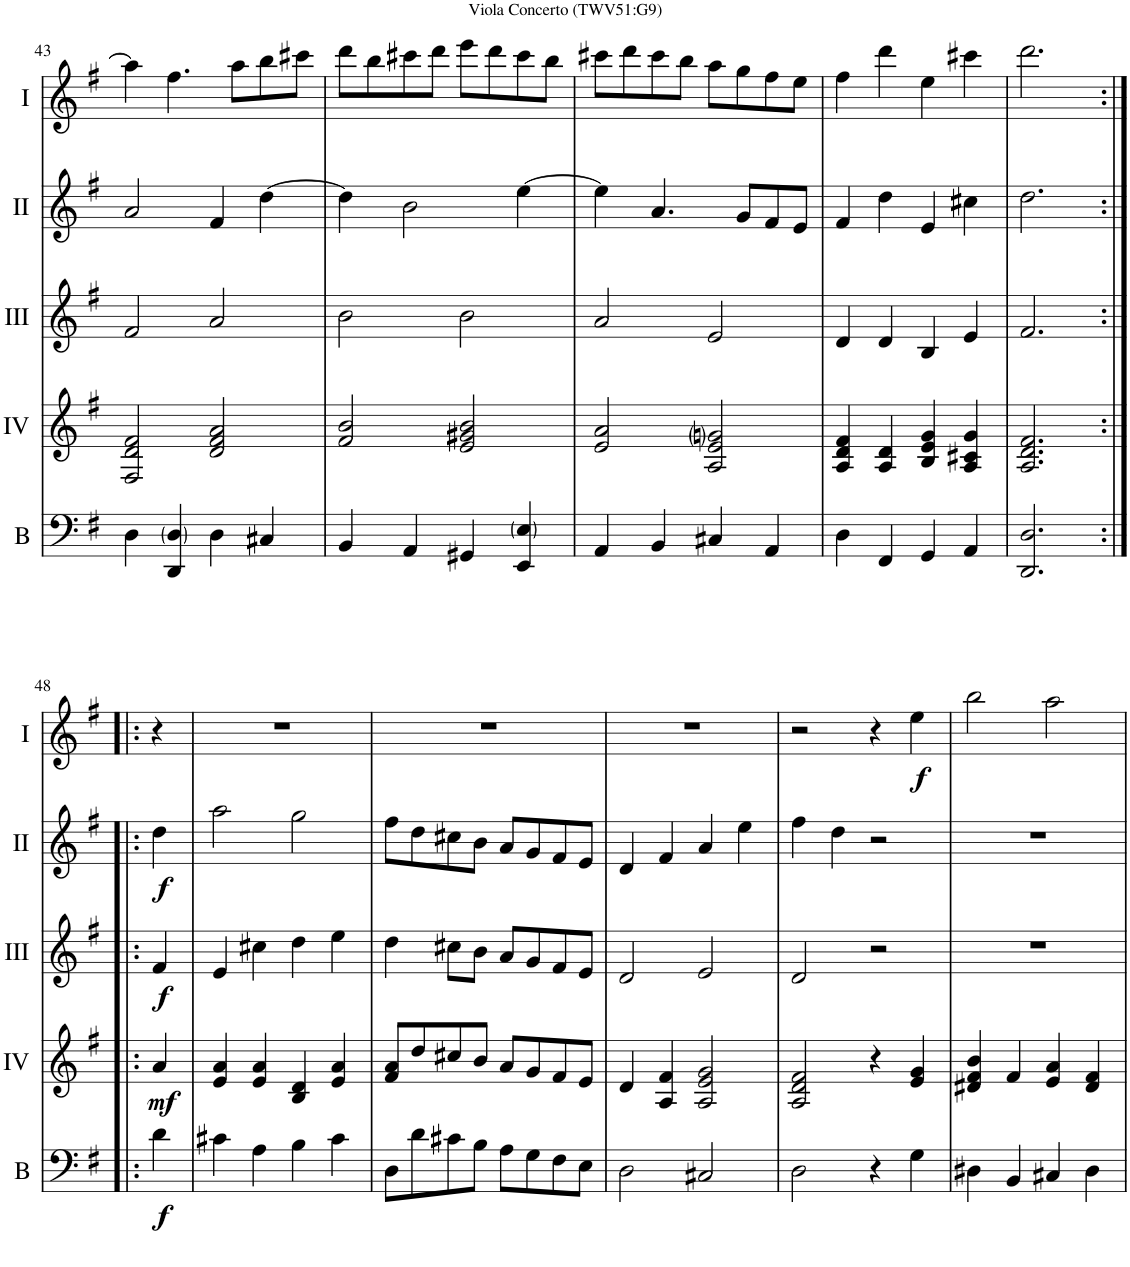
**kern	**dynam	**kern	**dynam	**kern	**dynam	**kern	**dynam	**kern	**dynam
*part5	*part5	*part4	*part4	*part3	*part3	*part2	*part2	*part1	*part1
*staff5	*staff5	*staff4	*staff4	*staff3	*staff3	*staff2	*staff2	*staff1	*staff1
*I"Bass	*	*I"Acc. 4	*	*I"Acc. 3	*	*I"Acc. 2	*	*I"Acc. 1	*
*I'B	*	*	*	*	*	*	*	*	*
!!LO:PB:g=z
*clefF4	*	*clefG2	*	*clefG2	*	*clefG2	*	*clefG2	*
*Trd7c12	*	*	*	*	*	*	*	*Trd7c12	*
*k[f#]	*	*k[f#]	*	*k[f#]	*	*k[f#]	*	*k[f#]	*
*M2/2	*	*M2/2	*	*M2/2	*	*M2/2	*	*M2/2	*
*met(c|)	*	*met(c|)	*	*met(c|)	*	*met(c|)	*	*met(c|)	*
=43	=43	=43	=43	=43	=43	=43	=43	=43	=43
4D\	.	2F#/ 2d/ 2f#/	.	2f#/	.	2a/	.	4aa\]	.
4DD/ 4D/	.	.	.	.	.	.	.	4.ff#\	.
4D\	.	2d/ 2f#/ 2a/	.	2a/	.	4f#/	.	.	.
.	.	.	.	.	.	.	.	8aa\L	.
4C#X/	.	.	.	.	.	[4dd\	.	8bb\	.
.	.	.	.	.	.	.	.	8ccc#X\J	.
=44	=44	=44	=44	=44	=44	=44	=44	=44	=44
4BB/	.	2f#/ 2b/	.	2b\	.	4dd\]	.	8ddd\L	.
.	.	.	.	.	.	.	.	8bb\	.
4AA/	.	.	.	.	.	2b\	.	8ccc#X\	.
.	.	.	.	.	.	.	.	8ddd\J	.
4GG#X/	.	2e/ 2g#X/ 2b/	.	2b\	.	.	.	8eee\L	.
.	.	.	.	.	.	.	.	8ddd\	.
4EE/ 4E/	.	.	.	.	.	[4ee\	.	8ccc#\	.
.	.	.	.	.	.	.	.	8bb\J	.
=45	=45	=45	=45	=45	=45	=45	=45	=45	=45
4AA/	.	2e/ 2a/	.	2a/	.	4ee\]	.	8ccc#X\L	.
.	.	.	.	.	.	.	.	8ddd\	.
4BB/	.	.	.	.	.	4.a/	.	8ccc#\	.
.	.	.	.	.	.	.	.	8bb\J	.
4C#X/	.	2A/ 2e/ 2gni/	.	2e/	.	.	.	8aa\L	.
.	.	.	.	.	.	8g/L	.	8gg\	.
4AA/	.	.	.	.	.	8f#/	.	8ff#\	.
.	.	.	.	.	.	8e/J	.	8ee\J	.
=46	=46	=46	=46	=46	=46	=46	=46	=46	=46
4D\	.	4A/ 4d/ 4f#/	.	4d/	.	4f#/	.	4ff#\	.
4FF#/	.	4A/ 4d/	.	4d/	.	4dd\	.	4ddd\	.
4GG/	.	4B/ 4e/ 4g/	.	4B/	.	4e/	.	4ee\	.
4AA/	.	4A/ 4c#X/ 4g/	.	4e/	.	4cc#X\	.	4ccc#X\	.
=47	=47	=47	=47	=47	=47	=47	=47	=47	=47
2.DD/ 2.D/	.	2.A/ 2.d/ 2.f#/	.	2.f#/	.	2.dd\	.	2.ddd\	.
!!LO:LB:g=z
=48:|!|:	=48:|!|:	=48:|!|:	=48:|!|:	=48:|!|:	=48:|!|:	=48:|!|:	=48:|!|:	=48:|!|:	=48:|!|:
!	!LO:DY:b	!	!LO:DY:b	!	!LO:DY:b	!	!LO:DY:b	!	!
4d\	f	4a/	mf	4f#/	f	4dd\	f	4r	.
=49	=49	=49	=49	=49	=49	=49	=49	=49	=49
4c#X\	.	4e/ 4a/	.	4e/	.	2aa\	.	1r	.
4A\	.	4e/ 4a/	.	4cc#X\	.	.	.	.	.
4B\	.	4B/ 4d/	.	4dd\	.	2gg\	.	.	.
4c#\	.	4e/ 4a/	.	4ee\	.	.	.	.	.
=50	=50	=50	=50	=50	=50	=50	=50	=50	=50
8D\L	.	8f#/ 8a/L	.	4dd\	.	8ff#\L	.	1r	.
8d\	.	8dd/	.	.	.	8dd\	.	.	.
8c#X\	.	8cc#X/	.	8cc#X\L	.	8cc#X\	.	.	.
8B\J	.	8b/J	.	8b\J	.	8b\J	.	.	.
8A\L	.	8a/L	.	8a/L	.	8a/L	.	.	.
8G\	.	8g/	.	8g/	.	8g/	.	.	.
8F#\	.	8f#/	.	8f#/	.	8f#/	.	.	.
8E\J	.	8e/J	.	8e/J	.	8e/J	.	.	.
=51	=51	=51	=51	=51	=51	=51	=51	=51	=51
2D\	.	4d/	.	2d/	.	4d/	.	1r	.
.	.	4A/ 4f#/	.	.	.	4f#/	.	.	.
2C#X/	.	2A/ 2e/ 2g/	.	2e/	.	4a/	.	.	.
.	.	.	.	.	.	4ee\	.	.	.
=52	=52	=52	=52	=52	=52	=52	=52	=52	=52
2D\	.	2A/ 2d/ 2f#/	.	2d/	.	4ff#\	.	2r	.
.	.	.	.	.	.	4dd\	.	.	.
4r	.	4r	.	2r	.	2r	.	4r	.
!	!	!	!	!	!	!	!	!	!LO:DY:b
4G\	.	4e/ 4g/	.	.	.	.	.	4ee\	f
=53	=53	=53	=53	=53	=53	=53	=53	=53	=53
4D#X\	.	4d#X/ 4f#/ 4b/	.	1r	.	1r	.	2bb\	.
4BB/	.	4f#/	.	.	.	.	.	.	.
4C#X/	.	4e/ 4a/	.	.	.	.	.	2aa\	.
4D#\	.	4d#/ 4f#/	.	.	.	.	.	.	.
=	=	=	=	=	=	=	=	=	=
*-	*-	*-	*-	*-	*-	*-	*-	*-	*-
